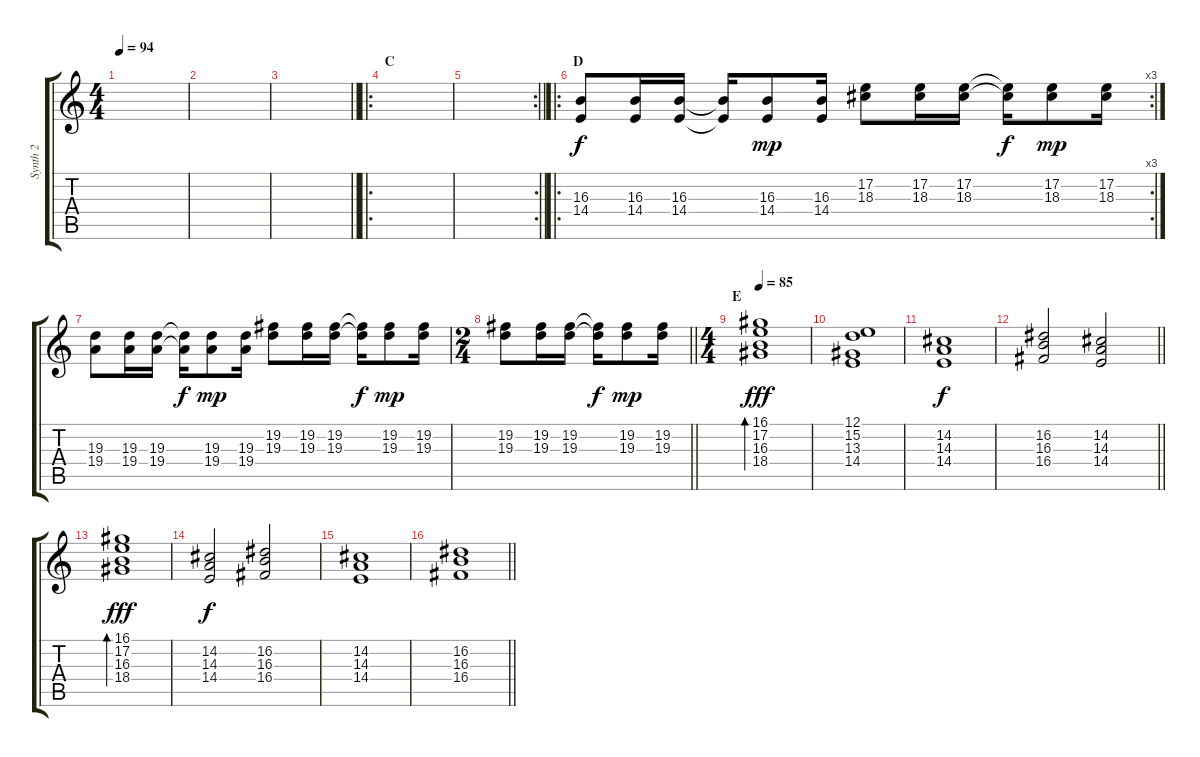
\track ("Synth 2" "Synth 2") {instrument lead4chiff}
\staff {score tabs}
\tuning (E4 B3 G3 D3 A2 E2) {hide}
\ts (4 4)
\tempo 94
\clef g2
\ks c
|
|
\barLineRight lightlight
|
\ro
\section ("" "C")
|
\rc 2
\barLineRight lightlight
|
\ro
\rc 3
\section ("" "D")
(16.3 14.4).8 (16.3 14.4).16 (16.3 14.4).16 (16.3{t} 14.4{t}).16{dy f} (16.3 14.4).8{dy mp} (16.3 14.4).16 (17.2 18.3).8 (17.2 18.3).16 (17.2 18.3).16 (17.2{t} 18.3{t}).16{dy f} (17.2 18.3).8{dy mp} (17.2 18.3).16 |
(19.3 19.4).8 (19.3 19.4).16 (19.3 19.4).16 (19.3{t} 19.4{t}).16{dy f} (19.3 19.4).8{dy mp} (19.3 19.4).16 (19.2 19.3).8 (19.2 19.3).16 (19.2 19.3).16 (19.2{t} 19.3{t}).16{dy f} (19.2 19.3).8{dy mp} (19.2 19.3).16 |
\ts (2 4)
\barLineRight lightlight
(19.2 19.3).8 (19.2 19.3).16 (19.2 19.3).16 (19.2{t} 19.3{t}).16{dy f} (19.2 19.3).8{dy mp} (19.2 19.3).16 |
\ts (4 4)
\section ("" "E")
\tempo 85
(16.1 17.2 16.3 18.4).1{bd 120 dy fff instrument brightacousticpiano} |
(12.1 15.2 13.3 14.4).1 |
(14.2 14.3 14.4).1{dy f} |
\barLineRight lightlight
(16.2 16.3 16.4).2 (14.2 14.3 14.4).2 |
\section ("" "")
(16.1 17.2 16.3 18.4).1{bd 120 dy fff} |
(14.2 14.3 14.4).2{dy f} (16.2 16.3 16.4).2 |
(14.2 14.3 14.4).1 |
\barLineRight lightlight
(16.2 16.3 16.4).1
